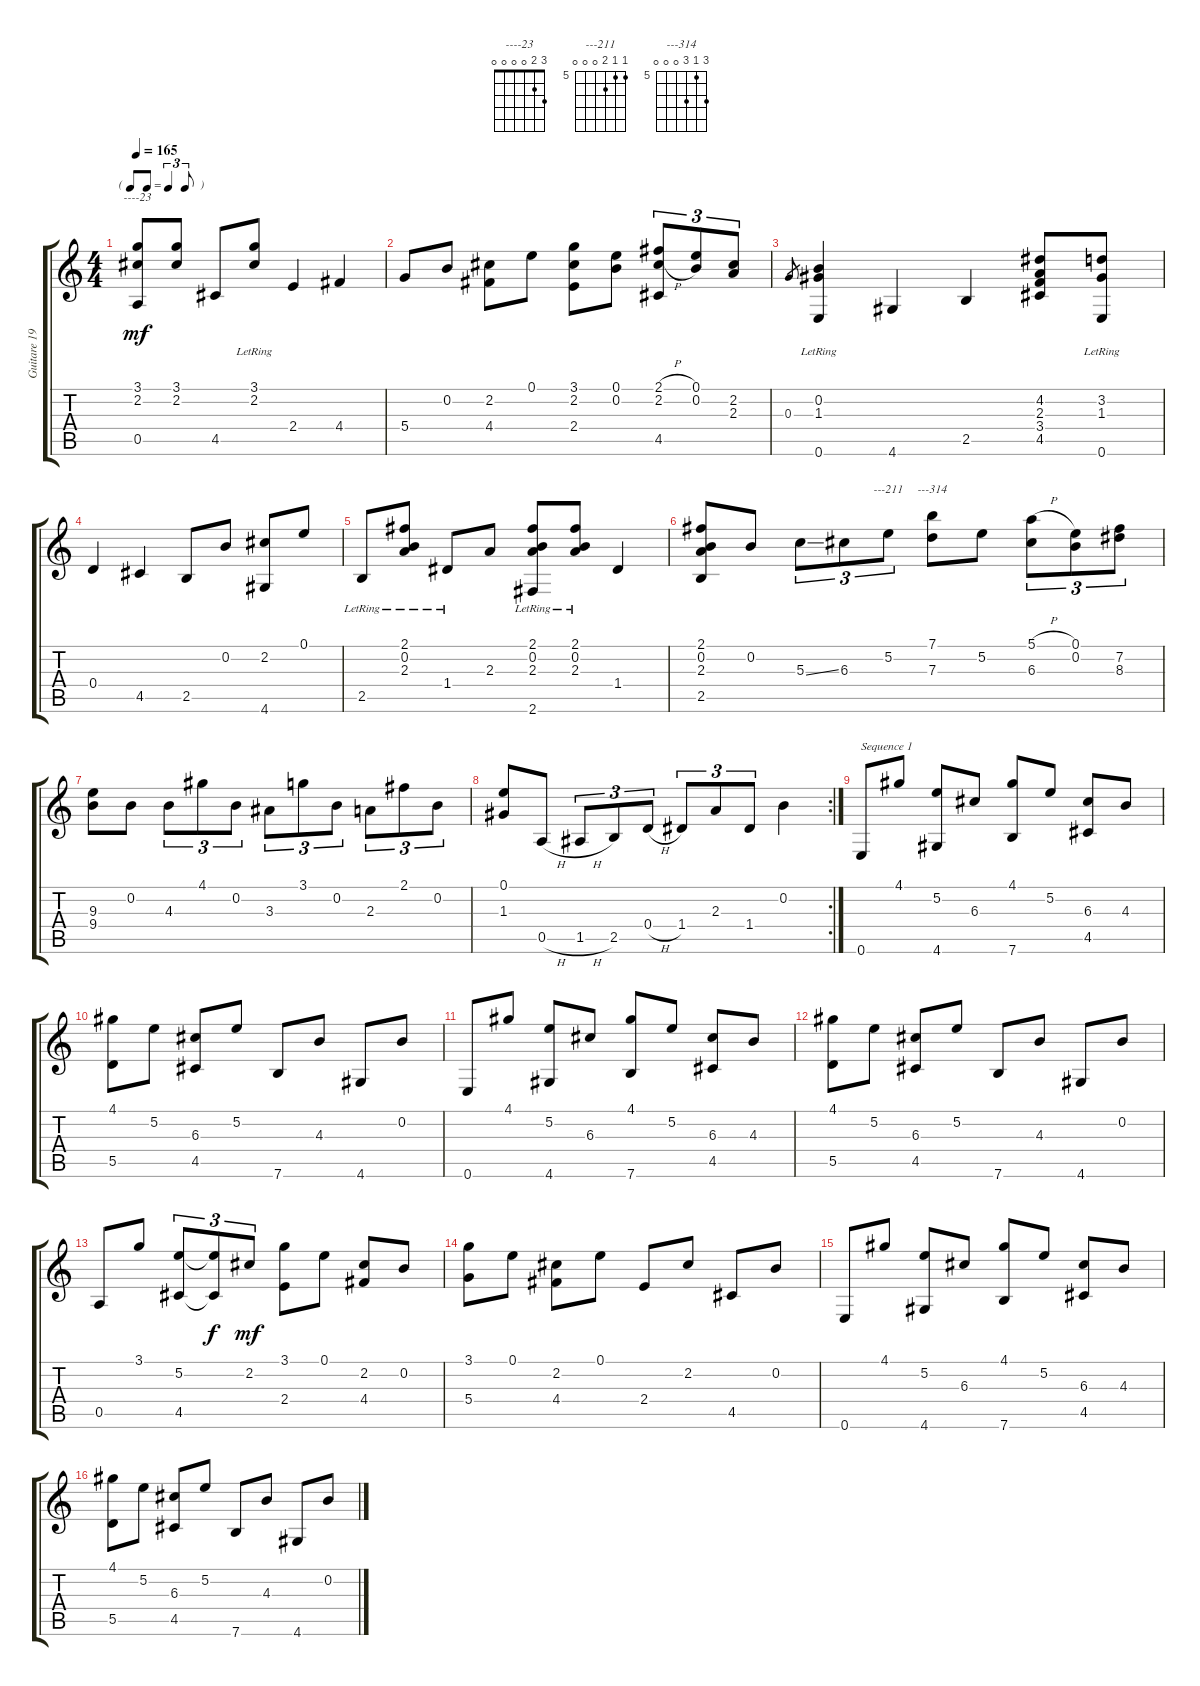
\track ("Guitare 1976/2000" "Guitare 19") {instrument acousticguitarnylon}
\staff {score tabs}
\tuning (E4 B3 G3 D3 A2 E2) {hide}
\chord ("----23" 3 2 0 0 0 0)
\chord ("---211" 5 5 6 0 0 0) {firstfret 5}
\chord ("---314" 7 5 7 0 0 0) {firstfret 5}
\ts (4 4)
\tf triplet8th
\tempo 165
\clef g2
\ks c
(3.1 2.2 0.5).8{ch "----23" dy mf} (3.1 2.2).8 4.5.8 (3.1{lr} 2.2{lr}).8 2.4.4 4.4.4 |
5.4.8 0.2.8 (2.2 4.4).8 0.1.8 (3.1 2.2 2.4).8 (0.1 0.2).8 (2.1{h} 2.2{h} 4.5).8{tu (3 2)} (0.1 0.2).8{tu (3 2)} (2.2 2.3).8{tu (3 2)} |
0.3.8{gr} (0.2{lr} 1.3{lr} 0.6).4 4.6.4 2.5.4 (4.2 2.3 3.4 4.5).8 (3.2 1.3 0.6{lr}).8 |
0.4.4 4.5.4 2.5.8 0.2.8 (2.2 4.6).8 0.1.8 |
2.5{lr}.8 (2.1{lr} 0.2{lr} 2.3{lr}).8 1.4{lr}.8 2.3.8 (2.1 0.2 2.3 2.6{lr}).8 (2.1{lr} 0.2{lr} 2.3{lr}).8 1.4.4 |
(2.1 0.2 2.3 2.5).8 0.2.8 5.3{ss}.8{tu (3 2)} 6.3.8{tu (3 2)} 5.2.8{tu (3 2) ch "---211"} (7.1 7.3).8{ch "---314"} 5.2.8 (5.1{h} 6.3).8{tu (3 2)} (0.1 0.2).8{tu (3 2)} (7.2 8.3).8{tu (3 2)} |
(9.3 9.4).8 0.2.8 4.3.8{tu (3 2)} 4.1.8{tu (3 2)} 0.2.8{tu (3 2)} 3.3.8{tu (3 2)} 3.1.8{tu (3 2)} 0.2.8{tu (3 2)} 2.3.8{tu (3 2)} 2.1.8{tu (3 2)} 0.2.8{tu (3 2)} |
\rc 2
(0.1 1.3).8 0.5{h}.8 1.5{h}.8{tu (3 2)} 2.5.8{tu (3 2)} 0.4{h}.8{tu (3 2)} 1.4.8{tu (3 2)} 2.3.8{tu (3 2)} 1.4.8{tu (3 2)} 0.2.4 |
0.6.8{txt "Sequence 1"} 4.1.8 (5.2 4.6).8 6.3.8 (4.1 7.6).8 5.2.8 (6.3 4.5).8 4.3.8 |
(4.1 5.5).8 5.2.8 (6.3 4.5).8 5.2.8 7.6.8 4.3.8 4.6.8 0.2.8 |
0.6.8 4.1.8 (5.2 4.6).8 6.3.8 (4.1 7.6).8 5.2.8 (6.3 4.5).8 4.3.8 |
(4.1 5.5).8 5.2.8 (6.3 4.5).8 5.2.8 7.6.8 4.3.8 4.6.8 0.2.8 |
0.5.8 3.1.8 (5.2 4.5).8{tu (3 2)} (5.2{t} 4.5{t}).8{tu (3 2) dy f} 2.2.8{tu (3 2) dy mf} (3.1 2.4).8 0.1.8 (2.2 4.4).8 0.2.8 |
(3.1 5.4).8 0.1.8 (2.2 4.4).8 0.1.8 2.4.8 2.2.8 4.5.8 0.2.8 |
0.6.8 4.1.8 (5.2 4.6).8 6.3.8 (4.1 7.6).8 5.2.8 (6.3 4.5).8 4.3.8 |
(4.1 5.5).8 5.2.8 (6.3 4.5).8 5.2.8 7.6.8 4.3.8 4.6.8 0.2.8
